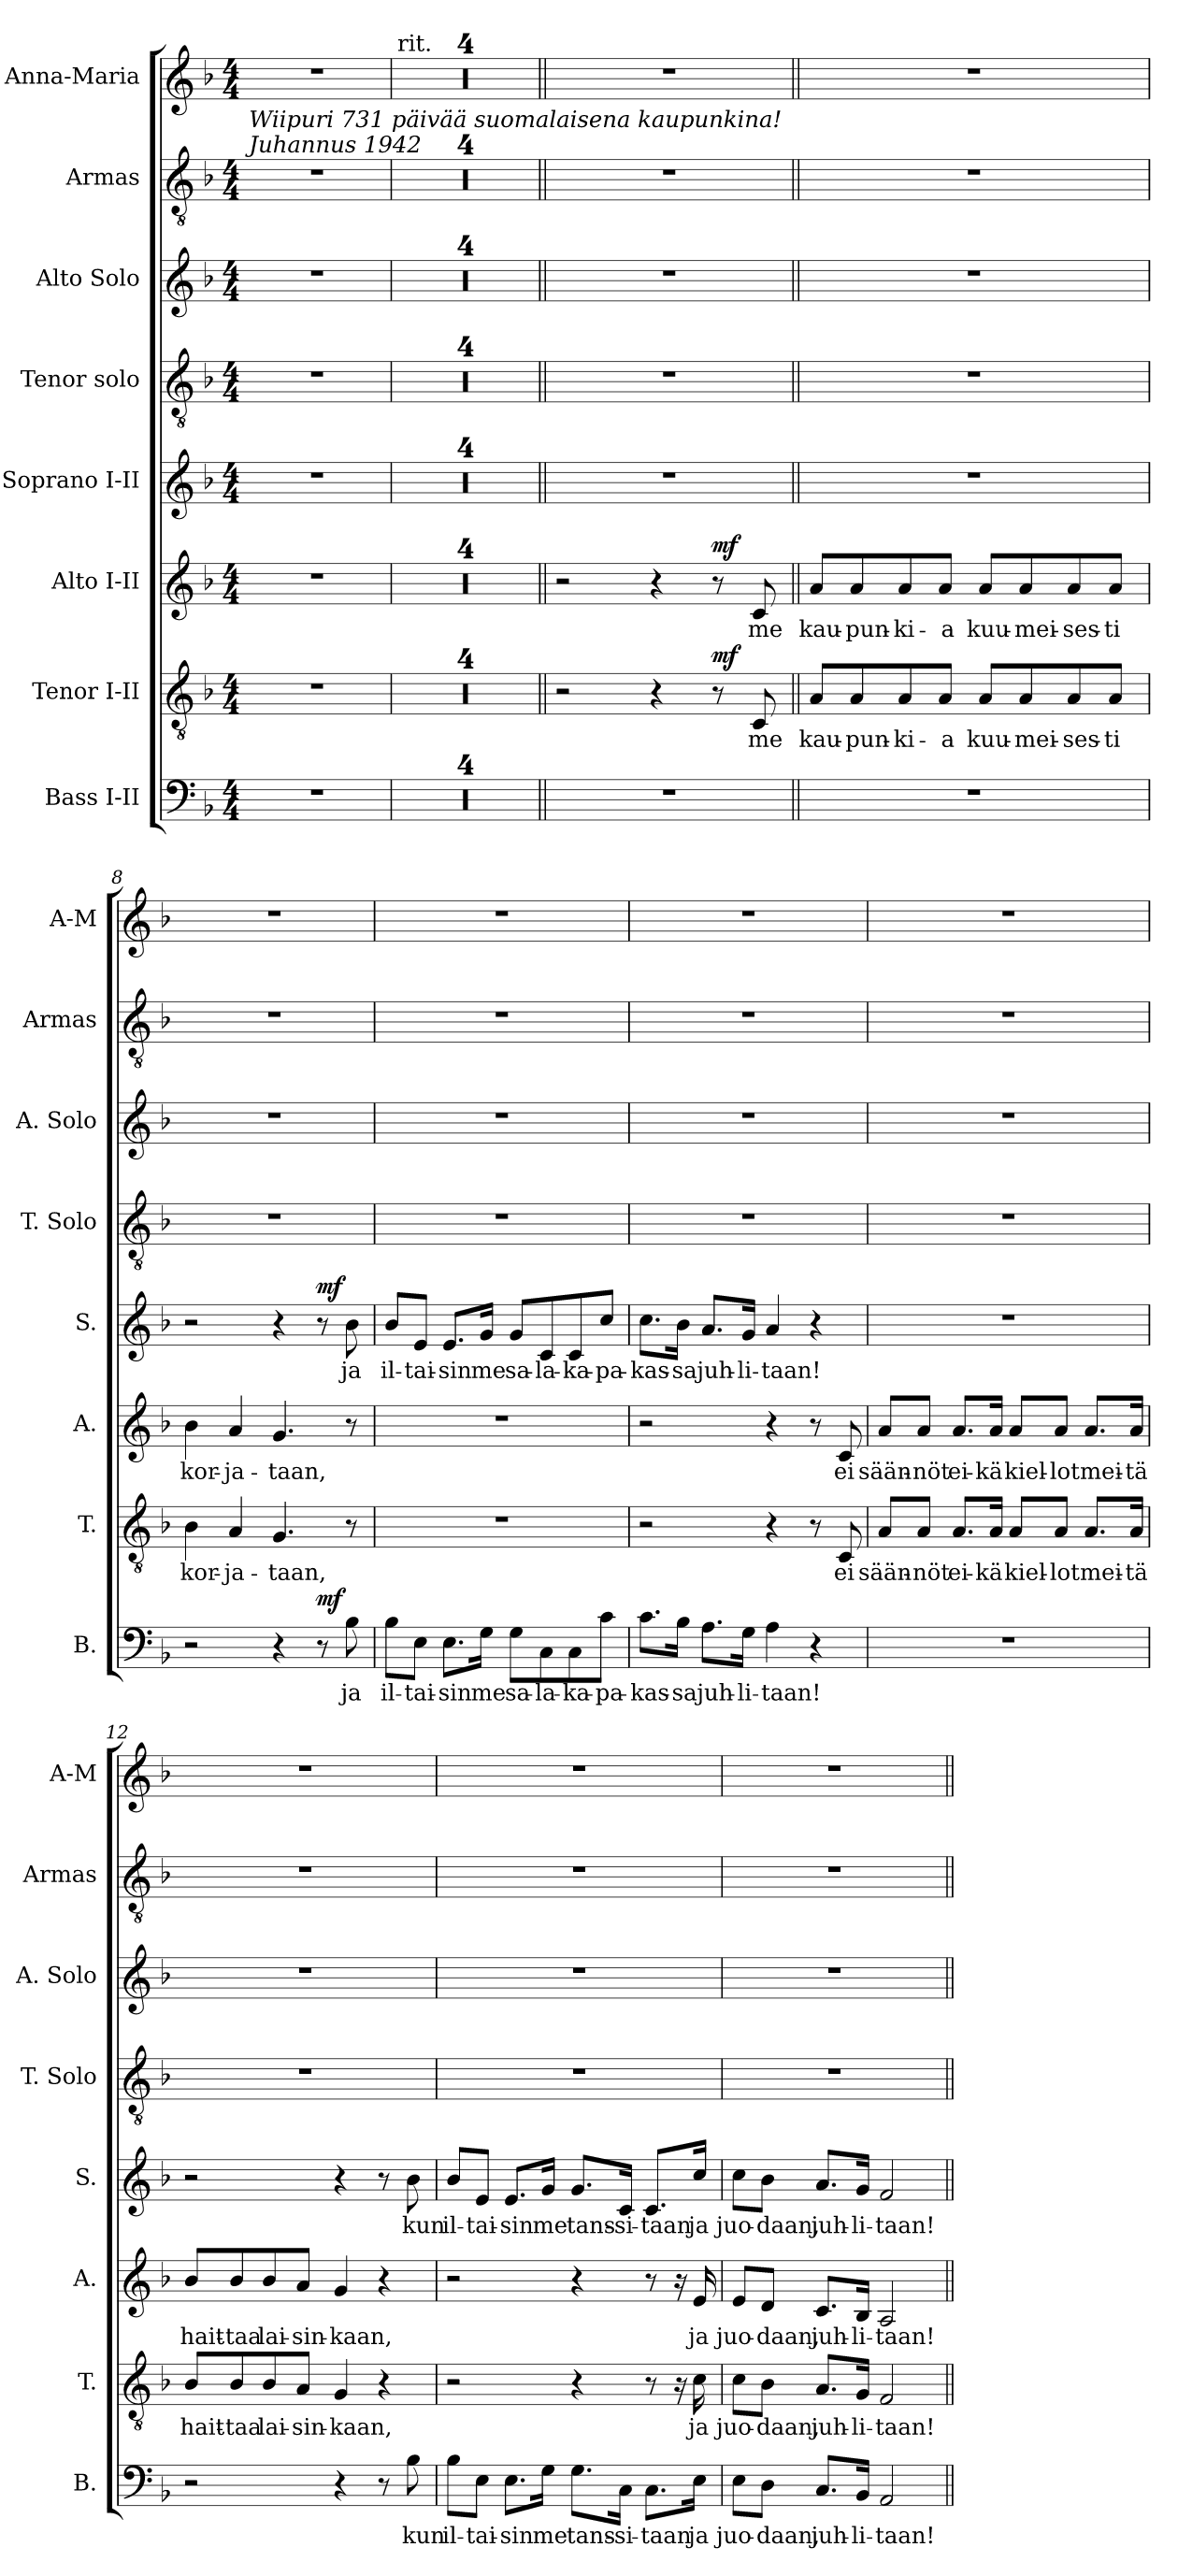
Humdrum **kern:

**kern	**text	**dynam	**kern	**text	**dynam	**kern	**text	**dynam	**kern	**text	**dynam	**kern	**kern	**kern	**kern
*part8	*part8	*part8	*part7	*part7	*part7	*part6	*part6	*part6	*part5	*part5	*part5	*part4	*part3	*part2	*part1
*staff8	*staff8	*staff8	*staff7	*staff7	*staff7	*staff6	*staff6	*staff6	*staff5	*staff5	*staff5	*staff4	*staff3	*staff2	*staff1
*I"Bass I-II	*	*	*I"Tenor I-II	*	*	*I"Alto I-II	*	*	*I"Soprano I-II	*	*	*I"Tenor solo	*I"Alto Solo	*I"Armas	*I"Anna-Maria
*I'B.	*	*	*I'T.	*	*	*I'A.	*	*	*I'S.	*	*	*I'T. Solo	*I'A. Solo	*I'Armas	*I'A-M
!!LO:PB:g=z
*clefF4	*	*	*clefGv2	*	*	*clefG2	*	*	*clefG2	*	*	*clefGv2	*clefG2	*clefGv2	*clefG2
*	*	*	*ITrd7c12	*	*	*	*	*	*	*	*	*ITrd7c12	*	*ITrd7c12	*
*k[b-]	*	*	*k[b-]	*	*	*k[b-]	*	*	*k[b-]	*	*	*k[b-]	*k[b-]	*k[b-]	*k[b-]
*F:	*	*	*F:	*	*	*F:	*	*	*F:	*	*	*F:	*F:	*F:	*F:
*M4/4	*	*	*M4/4	*	*	*M4/4	*	*	*M4/4	*	*	*M4/4	*M4/4	*M4/4	*M4/4
*MM88	*	*	*MM88	*	*	*MM88	*	*	*MM88	*	*	*MM88	*MM88	*MM88	*MM88
=1	=1	=1	=1	=1	=1	=1	=1	=1	=1	=1	=1	=1	=1	=1	=1
!	!	!	!	!	!	!	!	!	!	!	!	!	!	!LO:TX:a:i:t=Juhannus 1942	!
!	!	!	!	!	!	!	!	!	!	!	!	!	!	!LO:TX:i:t=Wiipuri 731 päivää suomalaisena kaupunkina!	!
1r	.	.	1r	.	.	1r	.	.	1r	.	.	1r	1r	1r	1r
=2	=2	=2	=2	=2	=2	=2	=2	=2	=2	=2	=2	=2	=2	=2	=2
!	!	!	!	!	!	!	!	!	!	!	!	!	!	!	!LO:TX:t=rit.
1r	.	.	1r	.	.	1r	.	.	1r	.	.	1r	1r	1r	1r
=3||	=3||	=3||	=3||	=3||	=3||	=3||	=3||	=3||	=3||	=3||	=3||	=3||	=3||	=3||	=3||
*	*	*	*	*	*	*	*	*	*	*	*	*	*	*	*MM116
1r	.	.	1r	.	.	1r	.	.	1r	.	.	1r	1r	1r	1r
=4	=4	=4	=4	=4	=4	=4	=4	=4	=4	=4	=4	=4	=4	=4	=4
1r	.	.	1r	.	.	1r	.	.	1r	.	.	1r	1r	1r	1r
=5	=5	=5	=5	=5	=5	=5	=5	=5	=5	=5	=5	=5	=5	=5	=5
1r	.	.	1r	.	.	1r	.	.	1r	.	.	1r	1r	1r	1r
=6	=6	=6	=6	=6	=6	=6	=6	=6	=6	=6	=6	=6	=6	=6	=6
1r	.	.	2r	.	.	2r	.	.	1r	.	.	1r	1r	1r	1r
.	.	.	4r	.	.	4r	.	.	.	.	.	.	.	.	.
.	.	.	8r	.	mf	8r	.	mf	.	.	.	.	.	.	.
!	!	!	!	!LO:LY:b:color=#000000	!	!	!	!	!	!	!	!	!	!	!
!	!	!	!	!	!	!	!LO:LY:b:color=#000000	!	!	!	!	!	!	!	!
.	.	.	8CCi/	me	.	8ci/	me	.	.	.	.	.	.	.	.
!!LO:LB:g=z
=7||	=7||	=7||	=7||	=7||	=7||	=7||	=7||	=7||	=7||	=7||	=7||	=7||	=7||	=7||	=7||
!	!	!	!	!LO:LY:b:color=#000000	!	!	!	!	!	!	!	!	!	!	!
!	!	!	!	!	!	!	!LO:LY:b:color=#000000	!	!	!	!	!	!	!	!
1r	.	.	8AAi/L	kau-	.	8ai/L	kau-	.	1r	.	.	1r	1r	1r	1r
!	!	!	!	!LO:LY:b:color=#000000	!	!	!	!	!	!	!	!	!	!	!
!	!	!	!	!	!	!	!LO:LY:b:color=#000000	!	!	!	!	!	!	!	!
.	.	.	8AAi/	-pun-	.	8ai/	-pun-	.	.	.	.	.	.	.	.
!	!	!	!	!LO:LY:b:color=#000000	!	!	!	!	!	!	!	!	!	!	!
!	!	!	!	!	!	!	!LO:LY:b:color=#000000	!	!	!	!	!	!	!	!
.	.	.	8AAi/	-ki-	.	8ai/	-ki-	.	.	.	.	.	.	.	.
!	!	!	!	!LO:LY:b:color=#000000	!	!	!	!	!	!	!	!	!	!	!
!	!	!	!	!	!	!	!LO:LY:b:color=#000000	!	!	!	!	!	!	!	!
.	.	.	8AAi/J	-a	.	8ai/J	-a	.	.	.	.	.	.	.	.
!	!	!	!	!LO:LY:b:color=#000000	!	!	!	!	!	!	!	!	!	!	!
!	!	!	!	!	!	!	!LO:LY:b:color=#000000	!	!	!	!	!	!	!	!
.	.	.	8AAi/L	kuu-	.	8ai/L	kuu-	.	.	.	.	.	.	.	.
!	!	!	!	!LO:LY:b:color=#000000	!	!	!	!	!	!	!	!	!	!	!
!	!	!	!	!	!	!	!LO:LY:b:color=#000000	!	!	!	!	!	!	!	!
.	.	.	8AAi/	-mei-	.	8ai/	-mei-	.	.	.	.	.	.	.	.
!	!	!	!	!LO:LY:b:color=#000000	!	!	!	!	!	!	!	!	!	!	!
!	!	!	!	!	!	!	!LO:LY:b:color=#000000	!	!	!	!	!	!	!	!
.	.	.	8AAi/	-ses-	.	8ai/	-ses-	.	.	.	.	.	.	.	.
!	!	!	!	!LO:LY:b:color=#000000	!	!	!	!	!	!	!	!	!	!	!
!	!	!	!	!	!	!	!LO:LY:b:color=#000000	!	!	!	!	!	!	!	!
.	.	.	8AAi/J	-ti	.	8ai/J	-ti	.	.	.	.	.	.	.	.
=8	=8	=8	=8	=8	=8	=8	=8	=8	=8	=8	=8	=8	=8	=8	=8
!	!	!	!	!LO:LY:b:color=#000000	!	!	!	!	!	!	!	!	!	!	!
!	!	!	!	!	!	!	!LO:LY:b:color=#000000	!	!	!	!	!	!	!	!
2r	.	.	4BB-i\	kor-	.	4b-i\	kor-	.	2r	.	.	1r	1r	1r	1r
!	!	!	!	!LO:LY:b:color=#000000	!	!	!	!	!	!	!	!	!	!	!
!	!	!	!	!	!	!	!LO:LY:b:color=#000000	!	!	!	!	!	!	!	!
.	.	.	4AAi/	-ja-	.	4ai/	-ja-	.	.	.	.	.	.	.	.
!	!	!	!	!LO:LY:b:color=#000000	!	!	!	!	!	!	!	!	!	!	!
!	!	!	!	!	!	!	!LO:LY:b:color=#000000	!	!	!	!	!	!	!	!
4r	.	.	4.GGi/	-taan,	.	4.gi/	-taan,	.	4r	.	.	.	.	.	.
8r	.	mf	.	.	.	.	.	.	8r	.	mf	.	.	.	.
!	!LO:LY:b:color=#000000	!	!	!	!	!	!	!	!	!	!	!	!	!	!
!	!	!	!	!	!	!	!	!	!	!LO:LY:b:color=#000000	!	!	!	!	!
8B-i\	ja	.	8r	.	.	8r	.	.	8b-i\	ja	.	.	.	.	.
=9	=9	=9	=9	=9	=9	=9	=9	=9	=9	=9	=9	=9	=9	=9	=9
!	!LO:LY:b:color=#000000	!	!	!	!	!	!	!	!	!	!	!	!	!	!
!	!	!	!	!	!	!	!	!	!	!LO:LY:b:color=#000000	!	!	!	!	!
8B-i\L	il-	.	1r	.	.	1r	.	.	8b-i/L	il-	.	1r	1r	1r	1r
!	!LO:LY:b:color=#000000	!	!	!	!	!	!	!	!	!	!	!	!	!	!
!	!	!	!	!	!	!	!	!	!	!LO:LY:b:color=#000000	!	!	!	!	!
8Ei\J	-tai-	.	.	.	.	.	.	.	8ei/J	-tai-	.	.	.	.	.
!	!LO:LY:b:color=#000000	!	!	!	!	!	!	!	!	!	!	!	!	!	!
!	!	!	!	!	!	!	!	!	!	!LO:LY:b:color=#000000	!	!	!	!	!
8.Ei\L	-sin	.	.	.	.	.	.	.	8.ei/L	-sin	.	.	.	.	.
!	!LO:LY:b:color=#000000	!	!	!	!	!	!	!	!	!	!	!	!	!	!
!	!	!	!	!	!	!	!	!	!	!LO:LY:b:color=#000000	!	!	!	!	!
16Gi\Jk	me	.	.	.	.	.	.	.	16gi/Jk	me	.	.	.	.	.
!	!LO:LY:b:color=#000000	!	!	!	!	!	!	!	!	!	!	!	!	!	!
!	!	!	!	!	!	!	!	!	!	!LO:LY:b:color=#000000	!	!	!	!	!
8Gi\L	sa-	.	.	.	.	.	.	.	8gi/L	sa-	.	.	.	.	.
!	!LO:LY:b:color=#000000	!	!	!	!	!	!	!	!	!	!	!	!	!	!
!	!	!	!	!	!	!	!	!	!	!LO:LY:b:color=#000000	!	!	!	!	!
8Ci\	-la-	.	.	.	.	.	.	.	8ci/	-la-	.	.	.	.	.
!	!LO:LY:b:color=#000000	!	!	!	!	!	!	!	!	!	!	!	!	!	!
!	!	!	!	!	!	!	!	!	!	!LO:LY:b:color=#000000	!	!	!	!	!
8Ci\	-ka-	.	.	.	.	.	.	.	8ci/	-ka-	.	.	.	.	.
!	!LO:LY:b:color=#000000	!	!	!	!	!	!	!	!	!	!	!	!	!	!
!	!	!	!	!	!	!	!	!	!	!LO:LY:b:color=#000000	!	!	!	!	!
8ci\J	-pa-	.	.	.	.	.	.	.	8cci/J	-pa-	.	.	.	.	.
!!LO:PB:g=z
=10	=10	=10	=10	=10	=10	=10	=10	=10	=10	=10	=10	=10	=10	=10	=10
!	!LO:LY:b:color=#000000	!	!	!	!	!	!	!	!	!	!	!	!	!	!
!	!	!	!	!	!	!	!	!	!	!LO:LY:b:color=#000000	!	!	!	!	!
8.ci\L	-kas-	.	2r	.	.	2r	.	.	8.cci\L	-kas-	.	1r	1r	1r	1r
!	!LO:LY:b:color=#000000	!	!	!	!	!	!	!	!	!	!	!	!	!	!
!	!	!	!	!	!	!	!	!	!	!LO:LY:b:color=#000000	!	!	!	!	!
16B-i\Jk	-sa	.	.	.	.	.	.	.	16b-i\Jk	-sa	.	.	.	.	.
!	!LO:LY:b:color=#000000	!	!	!	!	!	!	!	!	!	!	!	!	!	!
!	!	!	!	!	!	!	!	!	!	!LO:LY:b:color=#000000	!	!	!	!	!
8.Ai\L	juh-	.	.	.	.	.	.	.	8.ai/L	juh-	.	.	.	.	.
!	!LO:LY:b:color=#000000	!	!	!	!	!	!	!	!	!	!	!	!	!	!
!	!	!	!	!	!	!	!	!	!	!LO:LY:b:color=#000000	!	!	!	!	!
16Gi\Jk	-li-	.	.	.	.	.	.	.	16gi/Jk	-li-	.	.	.	.	.
!	!LO:LY:b:color=#000000	!	!	!	!	!	!	!	!	!	!	!	!	!	!
!	!	!	!	!	!	!	!	!	!	!LO:LY:b:color=#000000	!	!	!	!	!
4Ai\	-taan!	.	4r	.	.	4r	.	.	4ai/	-taan!	.	.	.	.	.
4r	.	.	8r	.	.	8r	.	.	4r	.	.	.	.	.	.
!	!	!	!	!LO:LY:b:color=#000000	!	!	!	!	!	!	!	!	!	!	!
!	!	!	!	!	!	!	!LO:LY:b:color=#000000	!	!	!	!	!	!	!	!
.	.	.	8CCi/	ei	.	8ci/	ei	.	.	.	.	.	.	.	.
=11	=11	=11	=11	=11	=11	=11	=11	=11	=11	=11	=11	=11	=11	=11	=11
!	!	!	!	!LO:LY:b:color=#000000	!	!	!	!	!	!	!	!	!	!	!
!	!	!	!	!	!	!	!LO:LY:b:color=#000000	!	!	!	!	!	!	!	!
1r	.	.	8AAi/L	sään-	.	8ai/L	sään-	.	1r	.	.	1r	1r	1r	1r
!	!	!	!	!LO:LY:b:color=#000000	!	!	!	!	!	!	!	!	!	!	!
!	!	!	!	!	!	!	!LO:LY:b:color=#000000	!	!	!	!	!	!	!	!
.	.	.	8AAi/J	-nöt	.	8ai/J	-nöt	.	.	.	.	.	.	.	.
!	!	!	!	!LO:LY:b:color=#000000	!	!	!	!	!	!	!	!	!	!	!
!	!	!	!	!	!	!	!LO:LY:b:color=#000000	!	!	!	!	!	!	!	!
.	.	.	8.AAi/L	ei-	.	8.ai/L	ei-	.	.	.	.	.	.	.	.
!	!	!	!	!LO:LY:b:color=#000000	!	!	!	!	!	!	!	!	!	!	!
!	!	!	!	!	!	!	!LO:LY:b:color=#000000	!	!	!	!	!	!	!	!
.	.	.	16AAi/Jk	-kä	.	16ai/Jk	-kä	.	.	.	.	.	.	.	.
!	!	!	!	!LO:LY:b:color=#000000	!	!	!	!	!	!	!	!	!	!	!
!	!	!	!	!	!	!	!LO:LY:b:color=#000000	!	!	!	!	!	!	!	!
.	.	.	8AAi/L	kiel-	.	8ai/L	kiel-	.	.	.	.	.	.	.	.
!	!	!	!	!LO:LY:b:color=#000000	!	!	!	!	!	!	!	!	!	!	!
!	!	!	!	!	!	!	!LO:LY:b:color=#000000	!	!	!	!	!	!	!	!
.	.	.	8AAi/J	-lot	.	8ai/J	-lot	.	.	.	.	.	.	.	.
!	!	!	!	!LO:LY:b:color=#000000	!	!	!	!	!	!	!	!	!	!	!
!	!	!	!	!	!	!	!LO:LY:b:color=#000000	!	!	!	!	!	!	!	!
.	.	.	8.AAi/L	mei-	.	8.ai/L	mei-	.	.	.	.	.	.	.	.
!	!	!	!	!LO:LY:b:color=#000000	!	!	!	!	!	!	!	!	!	!	!
!	!	!	!	!	!	!	!LO:LY:b:color=#000000	!	!	!	!	!	!	!	!
.	.	.	16AAi/Jk	-tä	.	16ai/Jk	-tä	.	.	.	.	.	.	.	.
=12	=12	=12	=12	=12	=12	=12	=12	=12	=12	=12	=12	=12	=12	=12	=12
!	!	!	!	!LO:LY:b:color=#000000	!	!	!	!	!	!	!	!	!	!	!
!	!	!	!	!	!	!	!LO:LY:b:color=#000000	!	!	!	!	!	!	!	!
2r	.	.	8BB-i/L	hait-	.	8b-i/L	hait-	.	2r	.	.	1r	1r	1r	1r
!	!	!	!	!LO:LY:b:color=#000000	!	!	!	!	!	!	!	!	!	!	!
!	!	!	!	!	!	!	!LO:LY:b:color=#000000	!	!	!	!	!	!	!	!
.	.	.	8BB-i/	-taa	.	8b-i/	-taa	.	.	.	.	.	.	.	.
!	!	!	!	!LO:LY:b:color=#000000	!	!	!	!	!	!	!	!	!	!	!
!	!	!	!	!	!	!	!LO:LY:b:color=#000000	!	!	!	!	!	!	!	!
.	.	.	8BB-i/	lai-	.	8b-i/	lai-	.	.	.	.	.	.	.	.
!	!	!	!	!LO:LY:b:color=#000000	!	!	!	!	!	!	!	!	!	!	!
!	!	!	!	!	!	!	!LO:LY:b:color=#000000	!	!	!	!	!	!	!	!
.	.	.	8AAi/J	-sin-	.	8ai/J	-sin-	.	.	.	.	.	.	.	.
!	!	!	!	!LO:LY:b:color=#000000	!	!	!	!	!	!	!	!	!	!	!
!	!	!	!	!	!	!	!LO:LY:b:color=#000000	!	!	!	!	!	!	!	!
4r	.	.	4GGi/	-kaan,	.	4gi/	-kaan,	.	4r	.	.	.	.	.	.
8r	.	.	4r	.	.	4r	.	.	8r	.	.	.	.	.	.
!	!LO:LY:b:color=#000000	!	!	!	!	!	!	!	!	!	!	!	!	!	!
!	!	!	!	!	!	!	!	!	!	!LO:LY:b:color=#000000	!	!	!	!	!
8B-i\	kun	.	.	.	.	.	.	.	8b-i\	kun	.	.	.	.	.
!!LO:LB:g=z
=13	=13	=13	=13	=13	=13	=13	=13	=13	=13	=13	=13	=13	=13	=13	=13
!	!LO:LY:b:color=#000000	!	!	!	!	!	!	!	!	!	!	!	!	!	!
!	!	!	!	!	!	!	!	!	!	!LO:LY:b:color=#000000	!	!	!	!	!
8B-i\L	il-	.	2r	.	.	2r	.	.	8b-i/L	il-	.	1r	1r	1r	1r
!	!LO:LY:b:color=#000000	!	!	!	!	!	!	!	!	!	!	!	!	!	!
!	!	!	!	!	!	!	!	!	!	!LO:LY:b:color=#000000	!	!	!	!	!
8Ei\J	-tai-	.	.	.	.	.	.	.	8ei/J	-tai-	.	.	.	.	.
!	!LO:LY:b:color=#000000	!	!	!	!	!	!	!	!	!	!	!	!	!	!
!	!	!	!	!	!	!	!	!	!	!LO:LY:b:color=#000000	!	!	!	!	!
8.Ei\L	-sin	.	.	.	.	.	.	.	8.ei/L	-sin	.	.	.	.	.
!	!LO:LY:b:color=#000000	!	!	!	!	!	!	!	!	!	!	!	!	!	!
!	!	!	!	!	!	!	!	!	!	!LO:LY:b:color=#000000	!	!	!	!	!
16Gi\Jk	me	.	.	.	.	.	.	.	16gi/Jk	me	.	.	.	.	.
!	!LO:LY:b:color=#000000	!	!	!	!	!	!	!	!	!	!	!	!	!	!
!	!	!	!	!	!	!	!	!	!	!LO:LY:b:color=#000000	!	!	!	!	!
8.Gi\L	tans-	.	4r	.	.	4r	.	.	8.gi/L	tans-	.	.	.	.	.
!	!LO:LY:b:color=#000000	!	!	!	!	!	!	!	!	!	!	!	!	!	!
!	!	!	!	!	!	!	!	!	!	!LO:LY:b:color=#000000	!	!	!	!	!
16Ci\Jk	-si-	.	.	.	.	.	.	.	16ci/Jk	-si-	.	.	.	.	.
!	!LO:LY:b:color=#000000	!	!	!	!	!	!	!	!	!	!	!	!	!	!
!	!	!	!	!	!	!	!	!	!	!LO:LY:b:color=#000000	!	!	!	!	!
8.Ci\L	-taan	.	8r	.	.	8r	.	.	8.ci/L	-taan	.	.	.	.	.
.	.	.	16r	.	.	16r	.	.	.	.	.	.	.	.	.
!	!LO:LY:b:color=#000000	!	!	!	!	!	!	!	!	!	!	!	!	!	!
!	!	!	!	!LO:LY:b:color=#000000	!	!	!	!	!	!	!	!	!	!	!
!	!	!	!	!	!	!	!LO:LY:b:color=#000000	!	!	!	!	!	!	!	!
!	!	!	!	!	!	!	!	!	!	!LO:LY:b:color=#000000	!	!	!	!	!
16Ei\Jk	ja	.	16Ci\	ja	.	16ei/	ja	.	16cci/Jk	ja	.	.	.	.	.
=14	=14	=14	=14	=14	=14	=14	=14	=14	=14	=14	=14	=14	=14	=14	=14
!	!LO:LY:b:color=#000000	!	!	!	!	!	!	!	!	!	!	!	!	!	!
!	!	!	!	!LO:LY:b:color=#000000	!	!	!	!	!	!	!	!	!	!	!
!	!	!	!	!	!	!	!LO:LY:b:color=#000000	!	!	!	!	!	!	!	!
!	!	!	!	!	!	!	!	!	!	!LO:LY:b:color=#000000	!	!	!	!	!
8Ei\L	juo-	.	8Ci\L	juo-	.	8ei/L	juo-	.	8cci\L	juo-	.	1r	1r	1r	1r
!	!LO:LY:b:color=#000000	!	!	!	!	!	!	!	!	!	!	!	!	!	!
!	!	!	!	!LO:LY:b:color=#000000	!	!	!	!	!	!	!	!	!	!	!
!	!	!	!	!	!	!	!LO:LY:b:color=#000000	!	!	!	!	!	!	!	!
!	!	!	!	!	!	!	!	!	!	!LO:LY:b:color=#000000	!	!	!	!	!
8Di\J	-daan,	.	8BB-i\J	-daan,	.	8di/J	-daan,	.	8b-i\J	-daan,	.	.	.	.	.
!	!LO:LY:b:color=#000000	!	!	!	!	!	!	!	!	!	!	!	!	!	!
!	!	!	!	!LO:LY:b:color=#000000	!	!	!	!	!	!	!	!	!	!	!
!	!	!	!	!	!	!	!LO:LY:b:color=#000000	!	!	!	!	!	!	!	!
!	!	!	!	!	!	!	!	!	!	!LO:LY:b:color=#000000	!	!	!	!	!
8.Ci/L	juh-	.	8.AAi/L	juh-	.	8.ci/L	juh-	.	8.ai/L	juh-	.	.	.	.	.
!	!LO:LY:b:color=#000000	!	!	!	!	!	!	!	!	!	!	!	!	!	!
!	!	!	!	!LO:LY:b:color=#000000	!	!	!	!	!	!	!	!	!	!	!
!	!	!	!	!	!	!	!LO:LY:b:color=#000000	!	!	!	!	!	!	!	!
!	!	!	!	!	!	!	!	!	!	!LO:LY:b:color=#000000	!	!	!	!	!
16BB-i/Jk	-li-	.	16GGi/Jk	-li-	.	16B-i/Jk	-li-	.	16gi/Jk	-li-	.	.	.	.	.
!	!LO:LY:b:color=#000000	!	!	!	!	!	!	!	!	!	!	!	!	!	!
!	!	!	!	!LO:LY:b:color=#000000	!	!	!	!	!	!	!	!	!	!	!
!	!	!	!	!	!	!	!LO:LY:b:color=#000000	!	!	!	!	!	!	!	!
!	!	!	!	!	!	!	!	!	!	!LO:LY:b:color=#000000	!	!	!	!	!
2AAi/	-taan!	.	2FFi/	-taan!	.	2Ai/	-taan!	.	2fi/	-taan!	.	.	.	.	.
=||	=||	=||	=||	=||	=||	=||	=||	=||	=||	=||	=||	=||	=||	=||	=||
*-	*-	*-	*-	*-	*-	*-	*-	*-	*-	*-	*-	*-	*-	*-	*-
